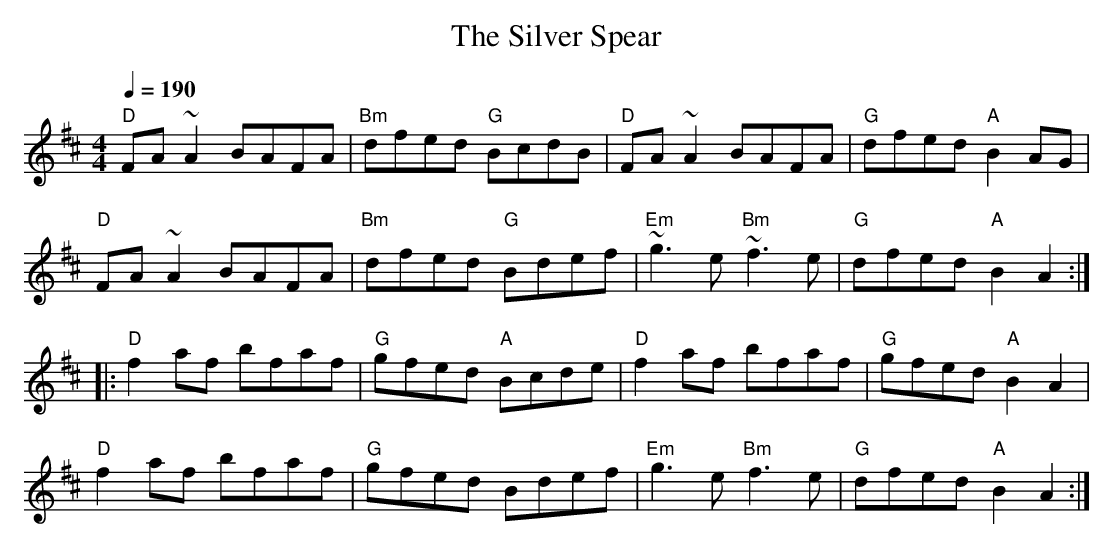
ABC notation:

X:1
T:Silver Spear, The
Q:1/4=190
M:4/4
L:1/8
K:D
"D" FA~A2 BAFA|"Bm" dfed "G" BcdB|"D" FA~A2 BAFA|"G" dfed "A" B2AG|
"D" FA~A2 BAFA|"Bm" dfed "G" Bdef|"Em" ~g3e "Bm"~f3e|"G" dfed "A" B2A2:|
|:"D" f2af bfaf|"G" gfed "A"Bcde|"D" f2af bfaf|"G" gfed "A"B2A2|
"D" f2af bfaf|"G" gfed Bdef|"Em" g3e "Bm"f3e|"G" dfed "A"B2A2:|
